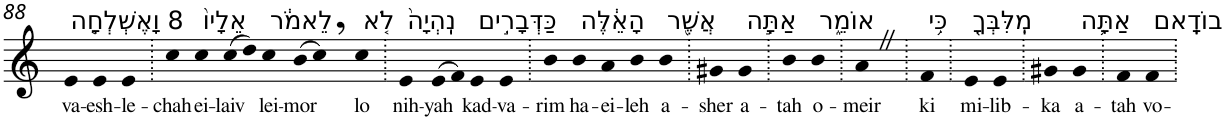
**kern	**text
*part1	*part1
*staff1	*staff1
*I"Piano	*
*I'Pno	*
!!LO:PB:g=z
*clefG2	*
*k[]	*
=88	=88
!LO:TX:a:t=8 וָאֶשְׁלְחָ֤ה	!
!	!LO:LY:b
4e	va-
!	!LO:LY:b
4e	-esh-
!	!LO:LY:b
4e	-le-
=89.	=89.
!	!LO:LY:b
4cc	-chah
!LO:TX:a:t=אֵלָיו֙	!
!	!LO:LY:b
4cc	ei-
!	!LO:LY:b
(>8cc	-laiv
8dd)	.
!LO:TX:a:t=לֵאמֹ֔ר	!
!	!LO:LY:b
4cc	lei-
!	!LO:LY:b
(>8b	-mor
8cc,)	.
!LO:TX:a:t=לֹ֤א	!
!	!LO:LY:b
4cc	lo
=90.	=90.
!LO:TX:a:t=נִֽהְיָה֙	!
!	!LO:LY:b
4e	nih-
!	!LO:LY:b
(>8e	-yah
8f)	.
!LO:TX:a:t=כַּדְּבָרִ֣ים	!
!	!LO:LY:b
4e	kad-
!	!LO:LY:b
4e	-va-
=91.	=91.
!	!LO:LY:b
4b	-rim
!LO:TX:a:t=הָאֵ֔לֶּה	!
!	!LO:LY:b
4b	ha-
!	!LO:LY:b
4a	-ei-
!	!LO:LY:b
4b	-leh
!LO:TX:a:t=אֲשֶׁ֖ר	!
!	!LO:LY:b
4b	a-
=92.	=92.
!	!LO:LY:b
4g#X	-sher
!LO:TX:a:t=אַתָּ֣ה	!
!	!LO:LY:b
4g#	a-
=93.	=93.
!	!LO:LY:b
4b	-tah
!LO:TX:a:t=אוֹמֵ֑ר	!
!	!LO:LY:b
4b	o-
=94.	=94.
!	!LO:LY:b
4aZ	-meir
=95.	=95.
!LO:TX:a:t=כִּ֥י	!
!	!LO:LY:b
4f	ki
=96.	=96.
!LO:TX:a:t=מִֽלִּבְּךָ֖	!
!	!LO:LY:b
4e	mi-
!	!LO:LY:b
4e	-lib-
=97.	=97.
!	!LO:LY:b
4g#X	-ka
!LO:TX:a:t=אַתָּ֥ה	!
!	!LO:LY:b
4g#	a-
=98.	=98.
!	!LO:LY:b
4f	-tah
!LO:TX:a:t=בוֹדָֽאם	!
!	!LO:LY:b
4f	vo-
=.	=.
*-	*-
